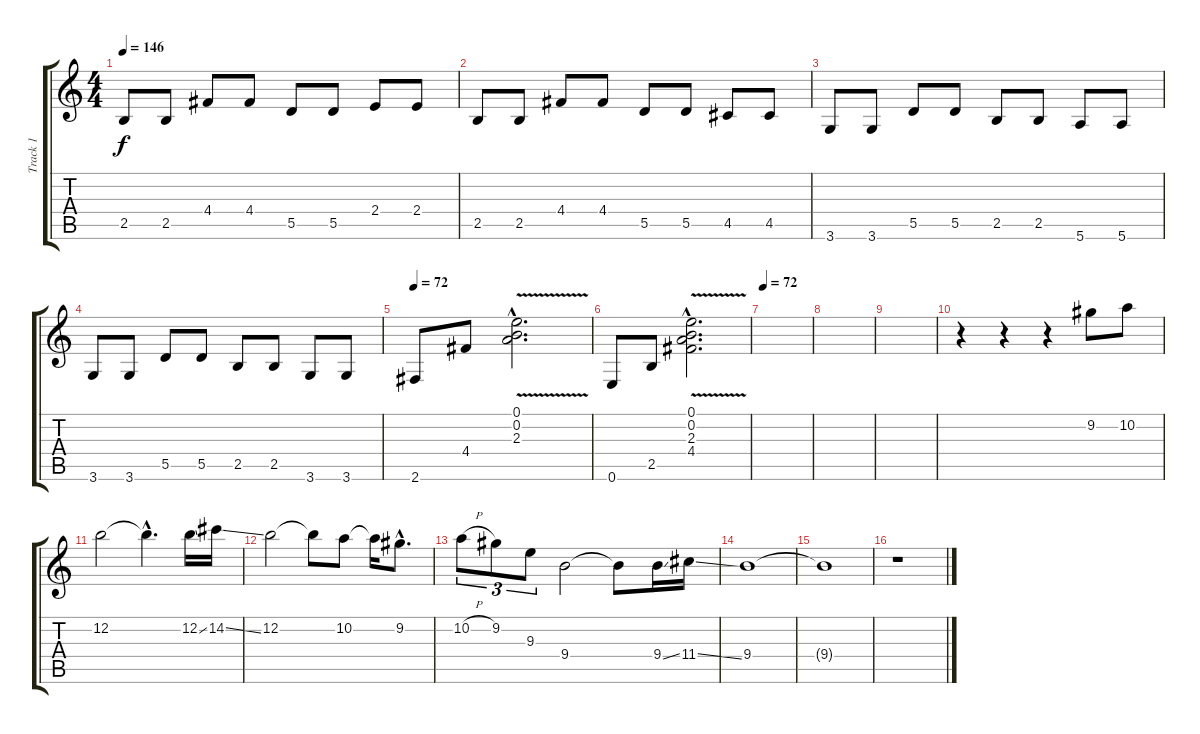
\track ("Track 1" "Track 1") {instrument distortionguitar}
\staff {score tabs}
\tuning (E4 B3 G3 D3 A2 E2) {hide}
\ts (4 4)
\tempo 146
\clef g2
\ks c
2.5.8{dy f} 2.5.8 4.4.8 4.4.8 5.5.8 5.5.8 2.4.8 2.4.8 |
2.5.8 2.5.8 4.4.8 4.4.8 5.5.8 5.5.8 4.5.8 4.5.8 |
3.6.8 3.6.8 5.5.8 5.5.8 2.5.8 2.5.8 5.6.8 5.6.8 |
3.6.8 3.6.8 5.5.8 5.5.8 2.5.8 2.5.8 3.6.8 3.6.8 |
\tempo 72
2.6.8{instrument electricguitarclean} 4.4.8 (0.1{v hac} 0.2{v hac} 2.3{v hac}).2{d} |
0.6.8 2.5.8 (0.1{v hac} 0.2{v hac} 2.3{v hac} 4.4{v hac}).2{d} |
\tempo 72
|
|
|
r.4 r.4 r.4 9.2.8{instrument distortionguitar} 10.2.8 |
12.2.2 12.2{hac t}.4{d} 12.2{ss}.16 14.2{ss}.16 |
12.2.2 12.2{t}.8 10.2.8 10.2{t}.16 9.2{hac}.8{d} |
10.2{h}.8{tu (3 2)} 9.2.8{tu (3 2)} 9.3.8{tu (3 2)} 9.4.2 9.4{t}.8 9.4{ss}.16 11.4{ss}.16 |
9.4.1 |
9.4{t}.1 |
r.1
